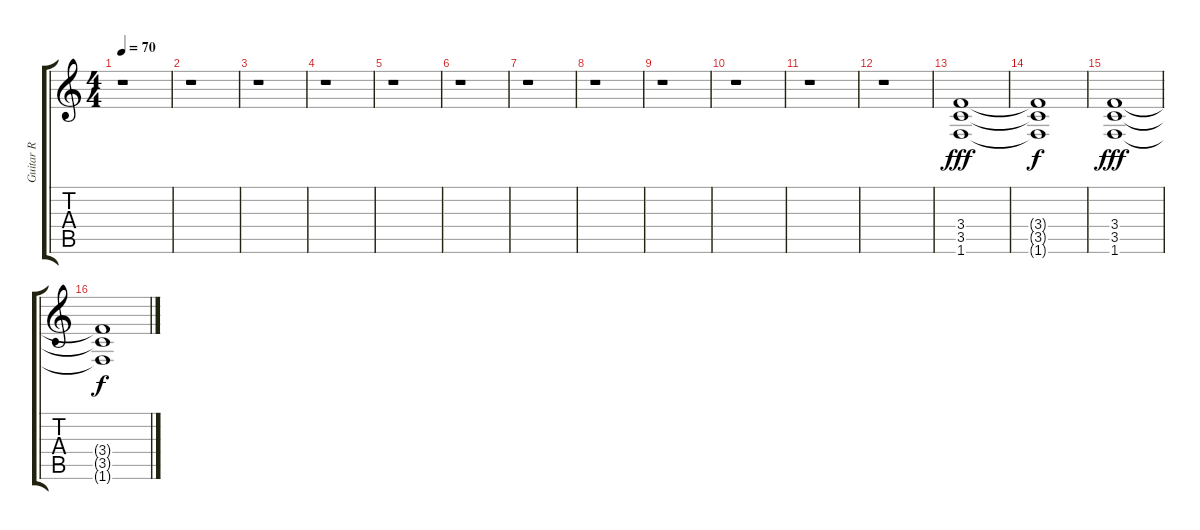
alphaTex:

\track ("Guitar R" "Guitar R") {instrument distortionguitar}
\staff {score tabs}
\tuning (E4 B3 G3 D3 A2 E2) {hide}
\ts (4 4)
\tempo 70
\clef g2
\ks c
r.1{dy fff} |
r.1 |
r.1 |
r.1 |
r.1 |
r.1 |
r.1 |
r.1 |
r.1 |
r.1 |
r.1 |
r.1 |
(3.4 3.5 1.6).1{volume 11} |
(3.4{t} 3.5{t} 1.6{t}).1{dy f} |
(3.4 3.5 1.6).1{dy fff} |
(3.4{t} 3.5{t} 1.6{t}).1{dy f}
